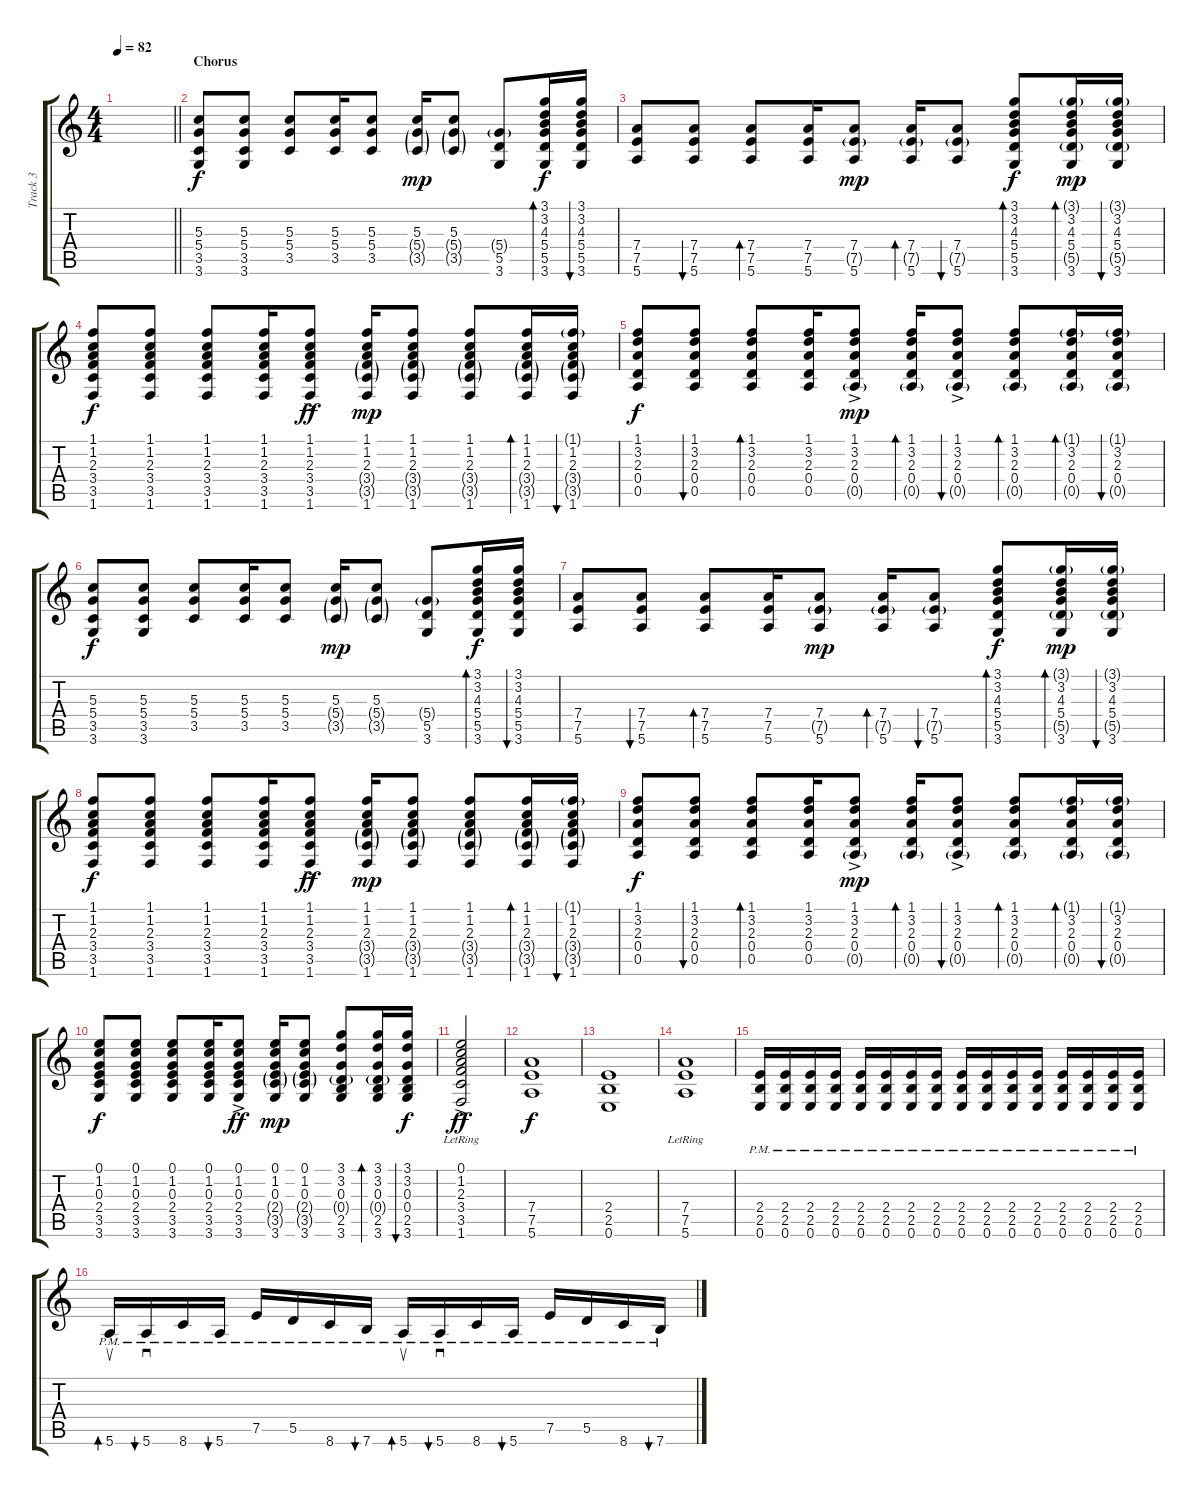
\track ("Track 3" "Track 3") {instrument distortionguitar}
\staff {score tabs}
\tuning (E4 B3 G3 D3 A2 E2) {hide}
\ts (4 4)
\tempo 82
\clef g2
\barLineRight lightlight
\ks c
|
\section ("" "Chorus")
(5.3 5.4 3.5 3.6).8{instrument electricguitarclean} (5.3 5.4 3.5 3.6).8 (5.3 5.4 3.5).8 (5.3 5.4 3.5).16 (5.3 5.4 3.5).8 (5.3 5.4{g} 3.5{g}).16{dy mp} (5.3 5.4{g} 3.5{g}).8 (5.4{g} 5.5 3.6).8 (3.1 3.2 4.3 5.4 5.5 3.6).16{bd 30 dy f} (3.1 3.2 4.3 5.4 5.5 3.6).16{bu 30} |
(7.4 7.5 5.6).8 (7.4 7.5 5.6).8{bu 30} (7.4 7.5 5.6).8{bd 30} (7.4 7.5 5.6).16 (7.4 7.5{g} 5.6).8{dy mp} (7.4 7.5{g} 5.6).16{bd 30} (7.4 7.5{g} 5.6).8{bu 30} (3.1 3.2 4.3 5.4 5.5 3.6).8{bd 30 dy f} (3.1{g} 3.2 4.3 5.4 5.5{g} 3.6).16{bd 30 dy mp} (3.1{g} 3.2 4.3 5.4 5.5{g} 3.6).16{bu 30} |
(1.1 1.2 2.3 3.4 3.5 1.6).8{dy f} (1.1 1.2 2.3 3.4 3.5 1.6).8 (1.1 1.2 2.3 3.4 3.5 1.6).8 (1.1 1.2 2.3 3.4 3.5 1.6).16 (1.1{ac} 1.2 2.3 3.4 3.5 1.6).8{dy ff} (1.1 1.2 2.3 3.4{g} 3.5{g} 1.6).16{dy mp} (1.1 1.2 2.3 3.4{g} 3.5{g} 1.6).8 (1.1 1.2 2.3 3.4{g} 3.5{g} 1.6).8 (1.1 1.2 2.3 3.4{g} 3.5{g} 1.6).16{bd 30} (1.1{g} 1.2 2.3 3.4{g} 3.5{g} 1.6).16{bu 30} |
(1.1 3.2 2.3 0.4 0.5).8{dy f} (1.1 3.2 2.3 0.4 0.5).8{bu 30} (1.1 3.2 2.3 0.4 0.5).8{bd 30} (1.1 3.2 2.3 0.4 0.5).16 (1.1{ac} 3.2 2.3 0.4 0.5{g}).8{dy mp} (1.1 3.2 2.3 0.4 0.5{g}).16{bd 30} (1.1{ac} 3.2 2.3 0.4 0.5{g}).8{bu 30} (1.1 3.2 2.3 0.4 0.5{g}).8{bd 30} (1.1{g} 3.2 2.3 0.4 0.5{g}).16{bd 30} (1.1{g} 3.2 2.3 0.4 0.5{g}).16{bu 30} |
(5.3 5.4 3.5 3.6).8{dy f instrument electricguitarclean} (5.3 5.4 3.5 3.6).8 (5.3 5.4 3.5).8 (5.3 5.4 3.5).16 (5.3 5.4 3.5).8 (5.3 5.4{g} 3.5{g}).16{dy mp} (5.3 5.4{g} 3.5{g}).8 (5.4{g} 5.5 3.6).8 (3.1 3.2 4.3 5.4 5.5 3.6).16{bd 30 dy f} (3.1 3.2 4.3 5.4 5.5 3.6).16{bu 30} |
(7.4 7.5 5.6).8 (7.4 7.5 5.6).8{bu 30} (7.4 7.5 5.6).8{bd 30} (7.4 7.5 5.6).16 (7.4 7.5{g} 5.6).8{dy mp} (7.4 7.5{g} 5.6).16{bd 30} (7.4 7.5{g} 5.6).8{bu 30} (3.1 3.2 4.3 5.4 5.5 3.6).8{bd 30 dy f} (3.1{g} 3.2 4.3 5.4 5.5{g} 3.6).16{bd 30 dy mp} (3.1{g} 3.2 4.3 5.4 5.5{g} 3.6).16{bu 30} |
(1.1 1.2 2.3 3.4 3.5 1.6).8{dy f} (1.1 1.2 2.3 3.4 3.5 1.6).8 (1.1 1.2 2.3 3.4 3.5 1.6).8 (1.1 1.2 2.3 3.4 3.5 1.6).16 (1.1{ac} 1.2 2.3 3.4 3.5 1.6).8{dy ff} (1.1 1.2 2.3 3.4{g} 3.5{g} 1.6).16{dy mp} (1.1 1.2 2.3 3.4{g} 3.5{g} 1.6).8 (1.1 1.2 2.3 3.4{g} 3.5{g} 1.6).8 (1.1 1.2 2.3 3.4{g} 3.5{g} 1.6).16{bd 30} (1.1{g} 1.2 2.3 3.4{g} 3.5{g} 1.6).16{bu 30} |
(1.1 3.2 2.3 0.4 0.5).8{dy f} (1.1 3.2 2.3 0.4 0.5).8{bu 30} (1.1 3.2 2.3 0.4 0.5).8{bd 30} (1.1 3.2 2.3 0.4 0.5).16 (1.1{ac} 3.2 2.3 0.4 0.5{g}).8{dy mp} (1.1 3.2 2.3 0.4 0.5{g}).16{bd 30} (1.1{ac} 3.2 2.3 0.4 0.5{g}).8{bu 30} (1.1 3.2 2.3 0.4 0.5{g}).8{bd 30} (1.1{g} 3.2 2.3 0.4 0.5{g}).16{bd 30} (1.1{g} 3.2 2.3 0.4 0.5{g}).16{bu 30} |
(0.1 1.2 0.3 2.4 3.5 3.6).8{dy f} (0.1 1.2 0.3 2.4 3.5 3.6).8 (0.1 1.2 0.3 2.4 3.5 3.6).8 (0.1 1.2 0.3 2.4 3.5 3.6).16 (0.1{ac} 1.2 0.3 2.4 3.5 3.6).8{dy ff} (0.1 1.2 0.3 2.4{g} 3.5{g} 3.6).16{dy mp} (0.1 1.2 0.3 2.4{g} 3.5{g} 3.6).8 (3.1 3.2 0.3 0.4{g} 2.5 3.6).8 (3.1 3.2 0.3 0.4{g} 2.5 3.6).16{bd 30} (3.1 3.2 0.3 0.4 2.5 3.6).16{bu 30 dy f} |
(0.1{lr} 1.2{lr} 2.3{ac lr} 3.4{lr} 3.5{lr} 1.6{lr}).2{dy ff} |
(7.4 7.5 5.6).1{dy f} |
(2.4 2.5 0.6).1 |
(7.4 7.5{lr} 5.6{lr}).1 |
(2.4{pm} 2.5{pm} 0.6{pm}).16 (2.4{pm} 2.5{pm} 0.6{pm}).16 (2.4{pm} 2.5{pm} 0.6{pm}).16 (2.4{pm} 2.5{pm} 0.6{pm}).16 (2.4{pm} 2.5{pm} 0.6{pm}).16 (2.4{pm} 2.5{pm} 0.6{pm}).16 (2.4{pm} 2.5{pm} 0.6{pm}).16 (2.4{pm} 2.5{pm} 0.6{pm}).16 (2.4{pm} 2.5{pm} 0.6{pm}).16 (2.4{pm} 2.5{pm} 0.6{pm}).16 (2.4{pm} 2.5{pm} 0.6{pm}).16 (2.4{pm} 2.5{pm} 0.6{pm}).16 (2.4{pm} 2.5{pm} 0.6{pm}).16 (2.4{pm} 2.5{pm} 0.6{pm}).16 (2.4{pm} 2.5{pm} 0.6{pm}).16 (2.4{pm} 2.5{pm} 0.6{pm}).16 |
5.6{pm}.16{su bd 240} 5.6{pm}.16{sd bu 240} 8.6{pm}.16 5.6{pm}.16{bu 240} 7.5{pm}.16 5.5{pm}.16 8.6{pm}.16 7.6{pm}.16{bu 240} 5.6{pm}.16{su bd 240} 5.6{pm}.16{sd bu 240} 8.6{pm}.16 5.6{pm}.16{bu 240} 7.5{pm}.16 5.5{pm}.16 8.6{pm}.16 7.6{pm}.16{bu 240}
